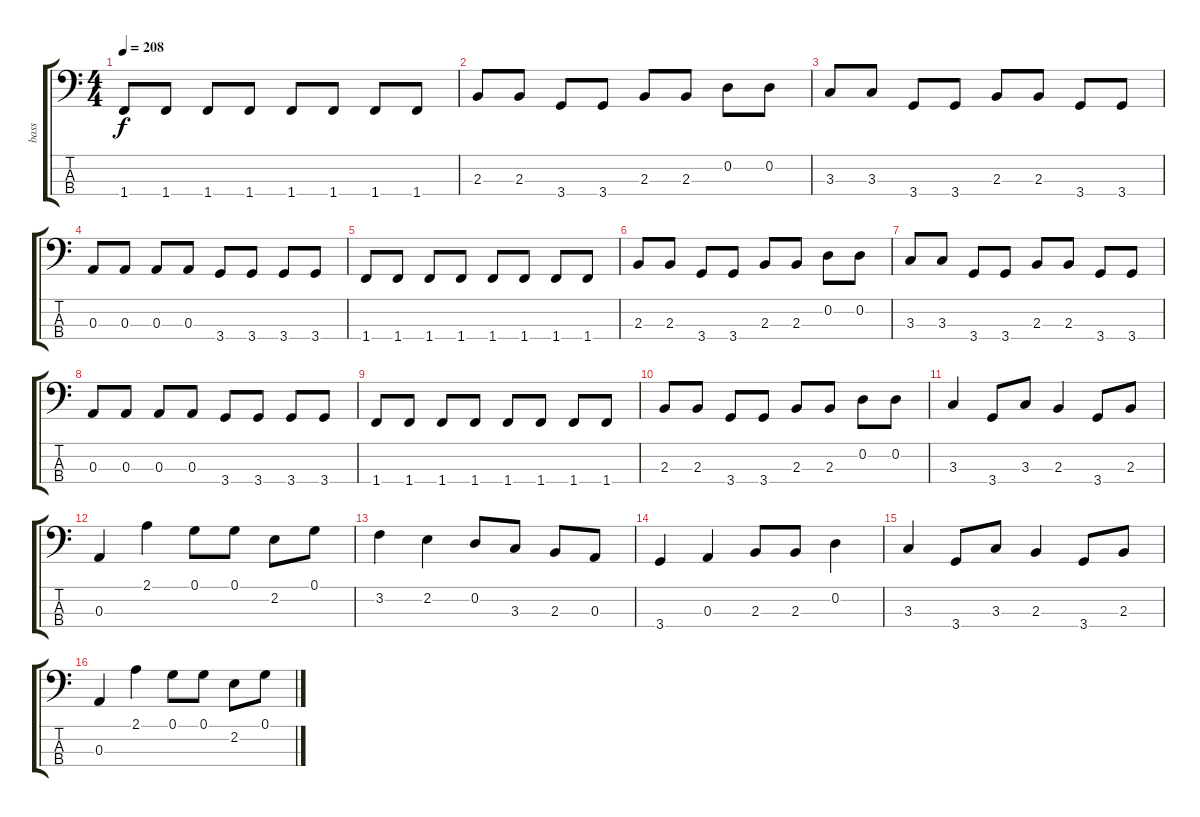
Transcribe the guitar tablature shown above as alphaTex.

\track ("bass" "bass") {instrument electricbassfinger}
\staff {score tabs}
\tuning (G2 D2 A1 E1) {hide}
\ts (4 4)
\tempo 208
\clef f4
\ks c
1.4.8{dy f} 1.4.8 1.4.8 1.4.8 1.4.8 1.4.8 1.4.8 1.4.8 |
2.3.8 2.3.8 3.4.8 3.4.8 2.3.8 2.3.8 0.2.8 0.2.8 |
3.3.8 3.3.8 3.4.8 3.4.8 2.3.8 2.3.8 3.4.8 3.4.8 |
0.3.8 0.3.8 0.3.8 0.3.8 3.4.8 3.4.8 3.4.8 3.4.8 |
1.4.8 1.4.8 1.4.8 1.4.8 1.4.8 1.4.8 1.4.8 1.4.8 |
2.3.8 2.3.8 3.4.8 3.4.8 2.3.8 2.3.8 0.2.8 0.2.8 |
3.3.8 3.3.8 3.4.8 3.4.8 2.3.8 2.3.8 3.4.8 3.4.8 |
0.3.8 0.3.8 0.3.8 0.3.8 3.4.8 3.4.8 3.4.8 3.4.8 |
1.4.8 1.4.8 1.4.8 1.4.8 1.4.8 1.4.8 1.4.8 1.4.8 |
2.3.8 2.3.8 3.4.8 3.4.8 2.3.8 2.3.8 0.2.8 0.2.8 |
3.3.4 3.4.8 3.3.8 2.3.4 3.4.8 2.3.8 |
0.3.4 2.1.4 0.1.8 0.1.8 2.2.8 0.1.8 |
3.2.4 2.2.4 0.2.8 3.3.8 2.3.8 0.3.8 |
3.4.4 0.3.4 2.3.8 2.3.8 0.2.4 |
3.3.4 3.4.8 3.3.8 2.3.4 3.4.8 2.3.8 |
0.3.4 2.1.4 0.1.8 0.1.8 2.2.8 0.1.8
